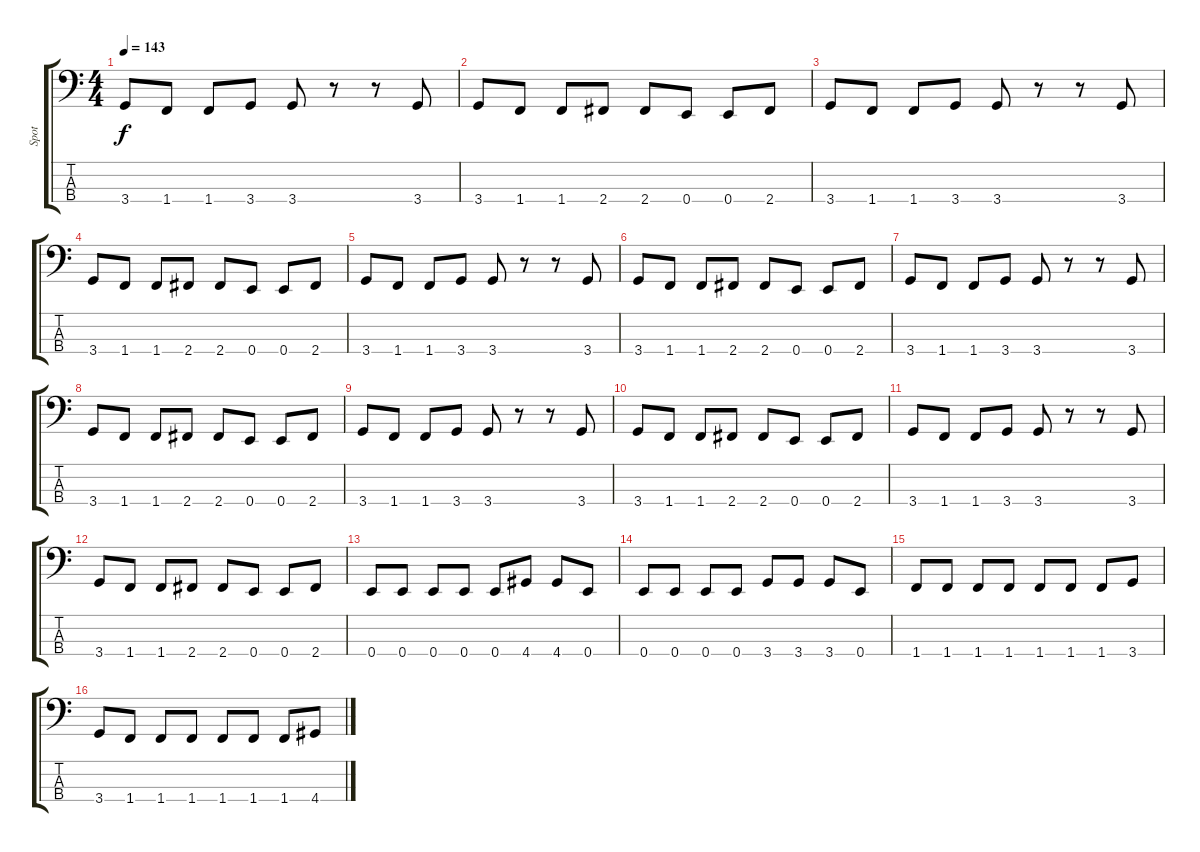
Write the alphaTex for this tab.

\track ("Spot" "Spot") {instrument electricbasspick}
\staff {score tabs}
\tuning (G2 D2 A1 E1) {hide}
\ts (4 4)
\tempo 143
\clef f4
\ks c
3.4.8{dy f instrument electricbasspick} 1.4.8 1.4.8 3.4.8 3.4.8 r.8 r.8 3.4.8 |
3.4.8 1.4.8 1.4.8 2.4.8 2.4.8 0.4.8 0.4.8 2.4.8 |
3.4.8 1.4.8 1.4.8 3.4.8 3.4.8 r.8 r.8 3.4.8 |
3.4.8 1.4.8 1.4.8 2.4.8 2.4.8 0.4.8 0.4.8 2.4.8 |
3.4.8 1.4.8 1.4.8 3.4.8 3.4.8 r.8 r.8 3.4.8 |
3.4.8 1.4.8 1.4.8 2.4.8 2.4.8 0.4.8 0.4.8 2.4.8 |
3.4.8 1.4.8 1.4.8 3.4.8 3.4.8 r.8 r.8 3.4.8 |
3.4.8 1.4.8 1.4.8 2.4.8 2.4.8 0.4.8 0.4.8 2.4.8 |
3.4.8 1.4.8 1.4.8 3.4.8 3.4.8 r.8 r.8 3.4.8 |
3.4.8 1.4.8 1.4.8 2.4.8 2.4.8 0.4.8 0.4.8 2.4.8 |
3.4.8 1.4.8 1.4.8 3.4.8 3.4.8 r.8 r.8 3.4.8 |
3.4.8 1.4.8 1.4.8 2.4.8 2.4.8 0.4.8 0.4.8 2.4.8 |
0.4.8 0.4.8 0.4.8 0.4.8 0.4.8 4.4.8 4.4.8 0.4.8 |
0.4.8 0.4.8 0.4.8 0.4.8 3.4.8 3.4.8 3.4.8 0.4.8 |
1.4.8 1.4.8 1.4.8 1.4.8 1.4.8 1.4.8 1.4.8 3.4.8 |
3.4.8 1.4.8 1.4.8 1.4.8 1.4.8 1.4.8 1.4.8 4.4.8
